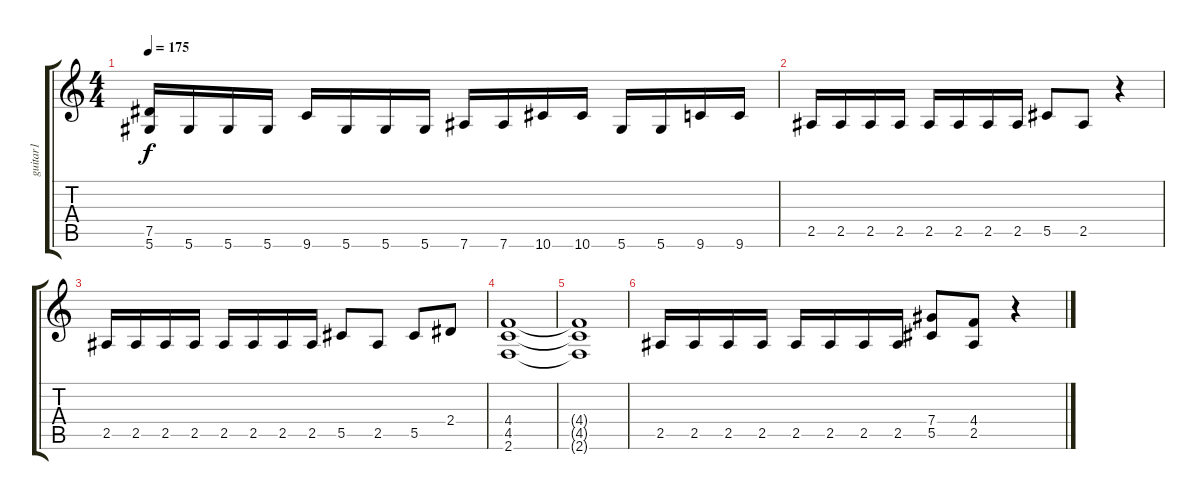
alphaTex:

\track ("guitar1" "guitar1") {instrument overdrivenguitar}
\staff {score tabs}
\tuning (Eb4 Bb3 Gb3 Db3 Ab2 Eb2) {hide}
\ts (4 4)
\tempo 175
\clef g2
\ks c
(7.5 5.6).16{dy f} 5.6.16 5.6.16 5.6.16 9.6.16 5.6.16 5.6.16 5.6.16 7.6.16 7.6.16 10.6.16 10.6.16 5.6.16 5.6.16 9.6.16 9.6.16 |
2.5.16 2.5.16 2.5.16 2.5.16 2.5.16 2.5.16 2.5.16 2.5.16 5.5.8 2.5.8 r.4 |
2.5.16 2.5.16 2.5.16 2.5.16 2.5.16 2.5.16 2.5.16 2.5.16 5.5.8 2.5.8 5.5.8 2.4.8 |
(4.4 4.5 2.6).1 |
(4.4{t} 4.5{t} 2.6{t}).1 |
2.5.16 2.5.16 2.5.16 2.5.16 2.5.16 2.5.16 2.5.16 2.5.16 (7.4 5.5).8 (4.4 2.5).8 r.4
